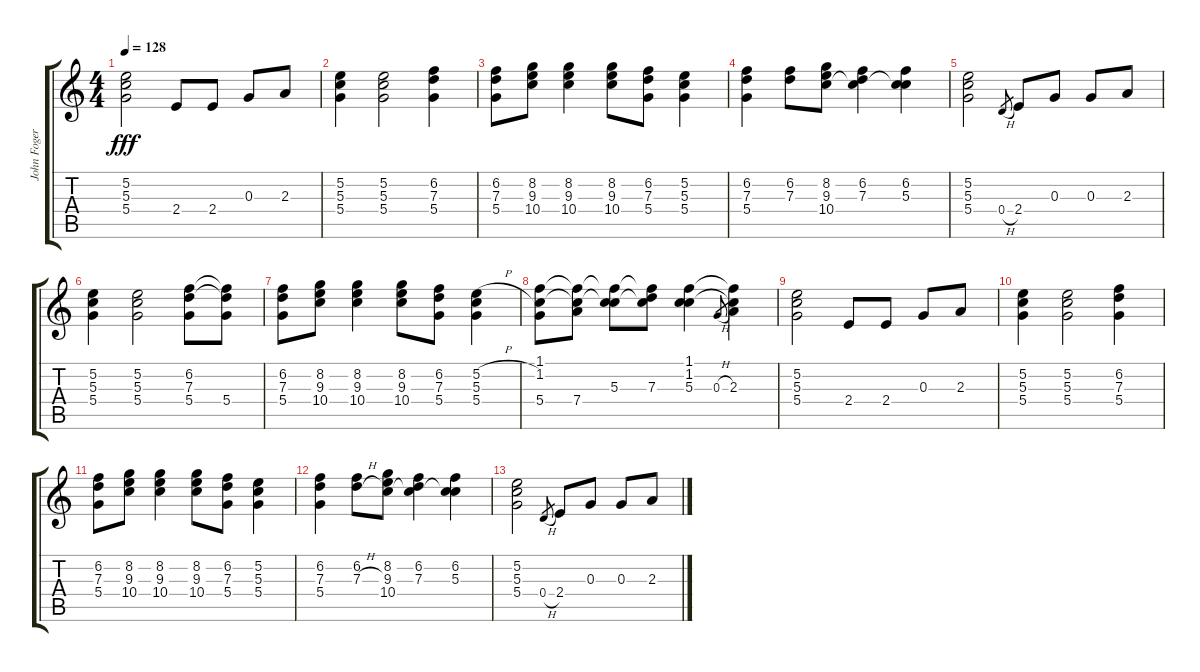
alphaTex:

\track ("John Fogerty" "John Foger") {instrument acousticguitarnylon}
\staff {score tabs}
\tuning (E4 B3 G3 D3 A2 E2) {hide}
\ts (4 4)
\tempo 128
\clef g2
\ks c
(5.2 5.3 5.4).2{dy fff} 2.4.8 2.4.8 0.3.8 2.3.8 |
(5.2 5.3 5.4).4 (5.2 5.3 5.4).2 (6.2 7.3 5.4).4 |
(6.2 7.3 5.4).8 (8.2 9.3 10.4).8 (8.2 9.3 10.4).4 (8.2 9.3 10.4).8 (6.2 7.3 5.4).8 (5.2 5.3 5.4).4 |
(6.2 7.3 5.4).4 (6.2 7.3).8 (8.2 9.3 10.4).8 (6.2 7.3 10.4{t}).4 (6.2 5.3 10.4{t}).4 |
(5.2 5.3 5.4).2 0.4{h}.8{gr} 2.4.8 0.3.8 0.3.8 2.3.8 |
(5.2 5.3 5.4).4{volume 10} (5.2 5.3 5.4).2 (6.2 7.3 5.4).8 (6.2{t} 7.3{t} 5.4).8 |
(6.2 7.3 5.4).8{volume 9} (8.2 9.3 10.4).8 (8.2 9.3 10.4).4 (8.2 9.3 10.4).8 (6.2 7.3 5.4).8 (5.2{h} 5.3 5.4).4 |
(1.1 1.2 5.4).8{volume 8} (1.1{t} 1.2{t} 7.4).8 (1.1{t} 1.2{t} 5.3).8 (1.1{t} 1.2{t} 7.3).8 (1.1 1.2 5.3).4 0.3{h}.8{gr} (1.1{t} 1.2{t} 2.3).4 |
(5.2 5.3 5.4).2{volume 7} 2.4.8 2.4.8 0.3.8 2.3.8 |
(5.2 5.3 5.4).4{volume 5} (5.2 5.3 5.4).2 (6.2 7.3 5.4).4 |
(6.2 7.3 5.4).8{volume 4} (8.2 9.3 10.4).8 (8.2 9.3 10.4).4 (8.2 9.3 10.4).8 (6.2 7.3 5.4).8 (5.2 5.3 5.4).4 |
(6.2 7.3 5.4).4{volume 3} (6.2 7.3{h}).8 (8.2 9.3 10.4).8 (6.2 7.3 10.4{t}).4 (6.2 5.3 10.4{t}).4 |
(5.2 5.3 5.4).2{volume 2} 0.4{h}.8{gr} 2.4.8 0.3.8 0.3.8 2.3.8
